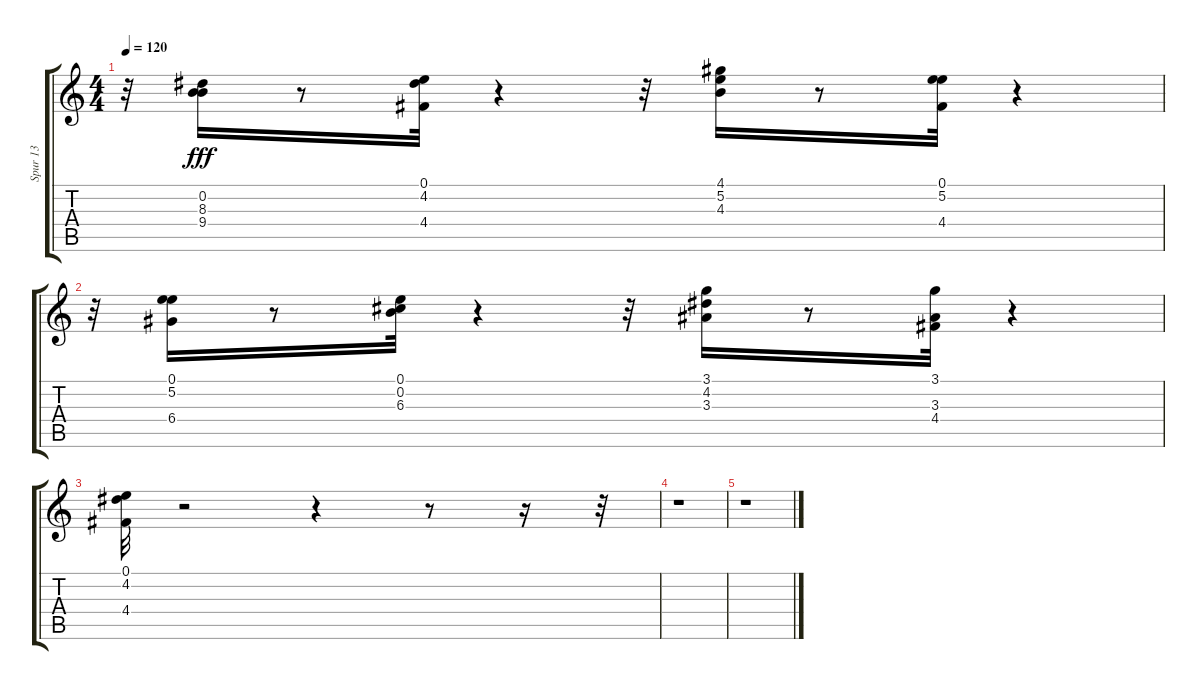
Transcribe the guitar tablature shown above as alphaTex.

\track ("Spur 13" "Spur 13") {instrument acousticguitarnylon}
\staff {score tabs}
\tuning (E4 B3 G3 D3 A2 E2) {hide}
\ts (4 4)
\tempo 120
\clef g2
\ks c
r.32{dy fff} (0.2 8.3 9.4).16 r.8 (0.1 4.2 4.4).32 r.4 r.32 (4.1 5.2 4.3).16 r.8 (0.1 5.2 4.4).32 r.4 |
r.32 (0.1 5.2 6.4).16 r.8 (0.1 0.2 6.3).32 r.4 r.32 (3.1 4.2 3.3).16 r.8 (3.1 3.3 4.4).32 r.4 |
(0.1 4.2 4.4).32 r.2 r.4 r.8 r.16 r.32 |
r.1 |
r.1
